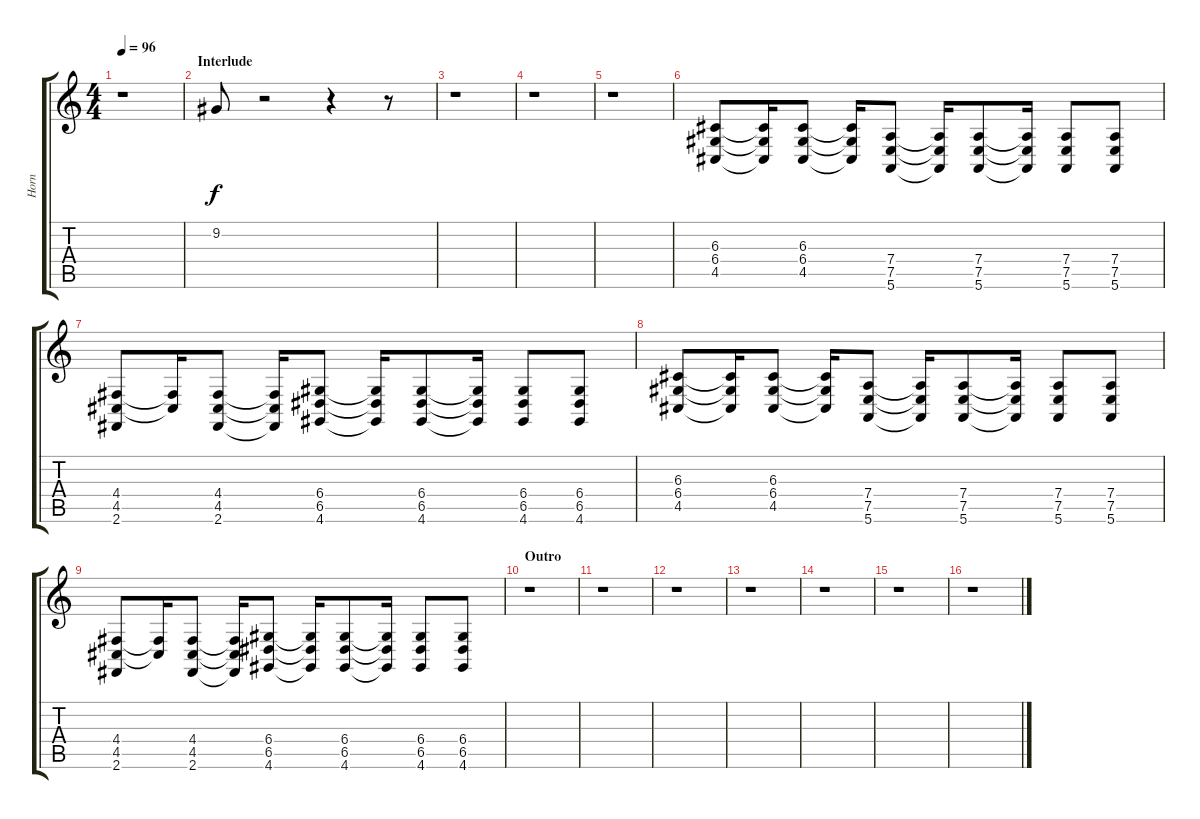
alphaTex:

\track ("Horn" "Horn") {instrument trombone}
\staff {score tabs}
\tuning (E4 B3 G3 D3 A2 E2) {hide}
\ts (4 4)
\tempo 96
\clef g2
\ks c
r.1{dy fff} |
\section ("" "Interlude")
9.2.8{dy f} r.2 r.4 r.8 |
r.1 |
r.1 |
r.1 |
(6.3 6.4 4.5).8{instrument electricguitarjazz} (6.3{t} 6.4{t} 4.5{t}).16 (6.3 6.4 4.5).8 (6.3{t} 6.4{t} 4.5{t}).16 (7.4 7.5 5.6).8 (7.4{t} 7.5{t} 5.6{t}).16 (7.4 7.5 5.6).8 (7.4{t} 7.5{t} 5.6{t}).16 (7.4 7.5 5.6).8 (7.4 7.5 5.6).8 |
(4.4 4.5 2.6).8 (4.4{t} 4.5{t}).16 (4.4 4.5 2.6).8 (4.4{t} 4.5{t} 2.6{t}).16 (6.4 6.5 4.6).8 (6.4{t} 6.5{t} 4.6{t}).16 (6.4 6.5 4.6).8 (6.4{t} 6.5{t} 4.6{t}).16 (6.4 6.5 4.6).8 (6.4 6.5 4.6).8 |
(6.3 6.4 4.5).8 (6.3{t} 6.4{t} 4.5{t}).16 (6.3 6.4 4.5).8 (6.3{t} 6.4{t} 4.5{t}).16 (7.4 7.5 5.6).8 (7.4{t} 7.5{t} 5.6{t}).16 (7.4 7.5 5.6).8 (7.4{t} 7.5{t} 5.6{t}).16 (7.4 7.5 5.6).8 (7.4 7.5 5.6).8 |
(4.4 4.5 2.6).8 (4.4{t} 4.5{t}).16 (4.4 4.5 2.6).8 (4.4{t} 4.5{t} 2.6{t}).16 (6.4 6.5 4.6).8 (6.4{t} 6.5{t} 4.6{t}).16 (6.4 6.5 4.6).8 (6.4{t} 6.5{t} 4.6{t}).16 (6.4 6.5 4.6).8 (6.4 6.5 4.6).8 |
\section ("" "Outro")
r.1 |
r.1 |
r.1 |
r.1 |
r.1 |
r.1 |
r.1
